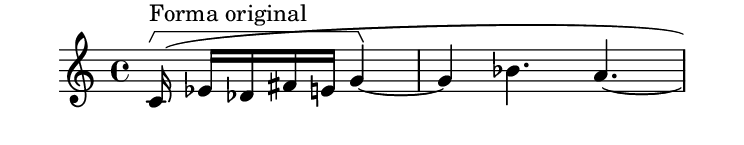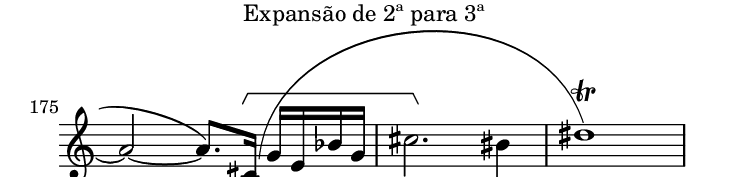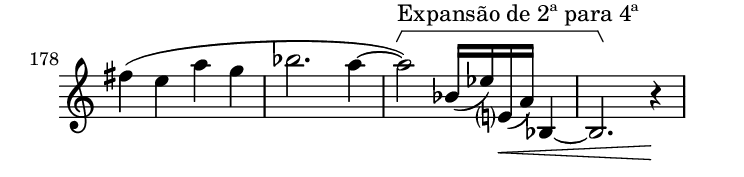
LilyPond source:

\version "2.11.64"

\include "../config/lib.ly"

\score {
  \new Staff {
      \time 4/4
      \relative c' {
        \set Score.currentBarNumber = #174
        \bar ""
        \partial 16*9
        \bracketUp
%         \override TextScript #'extra-offset = #'( -6 . 4 )
        c16^\startGroup^\markup{Forma original}( ees des fis e g4~\stopGroup
        g bes4. a4.~
        a2~ a8.) cis,16^\startGroup^\markup{Expansão de 2ª para 3ª}( g' e bes' g
        cis2.\stopGroup bis4
        dis1)\trill
        fis4( e a g
        %% expansão de #s(5 3 4 1 2 0)
        bes2. a4~
        a2)^\startGroup^\markup{Expansão de 2ª para 4ª} bes,16( ees) e,?\<( a) bes,4~
        bes2.\stopGroup r4\!
      }
    }
  \layout {
    \context {
      \Staff \consists "Horizontal_bracket_engraver"
    }
  }
}
\paper {
  paper-width = 12.6\cm
  paper-height = 3\cm
  line-width = 13.5\cm
  top-margin = -.1\cm
  left-margin = -1.2\cm
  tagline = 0
  print-page-number = #'nil
  indent = #0
}
